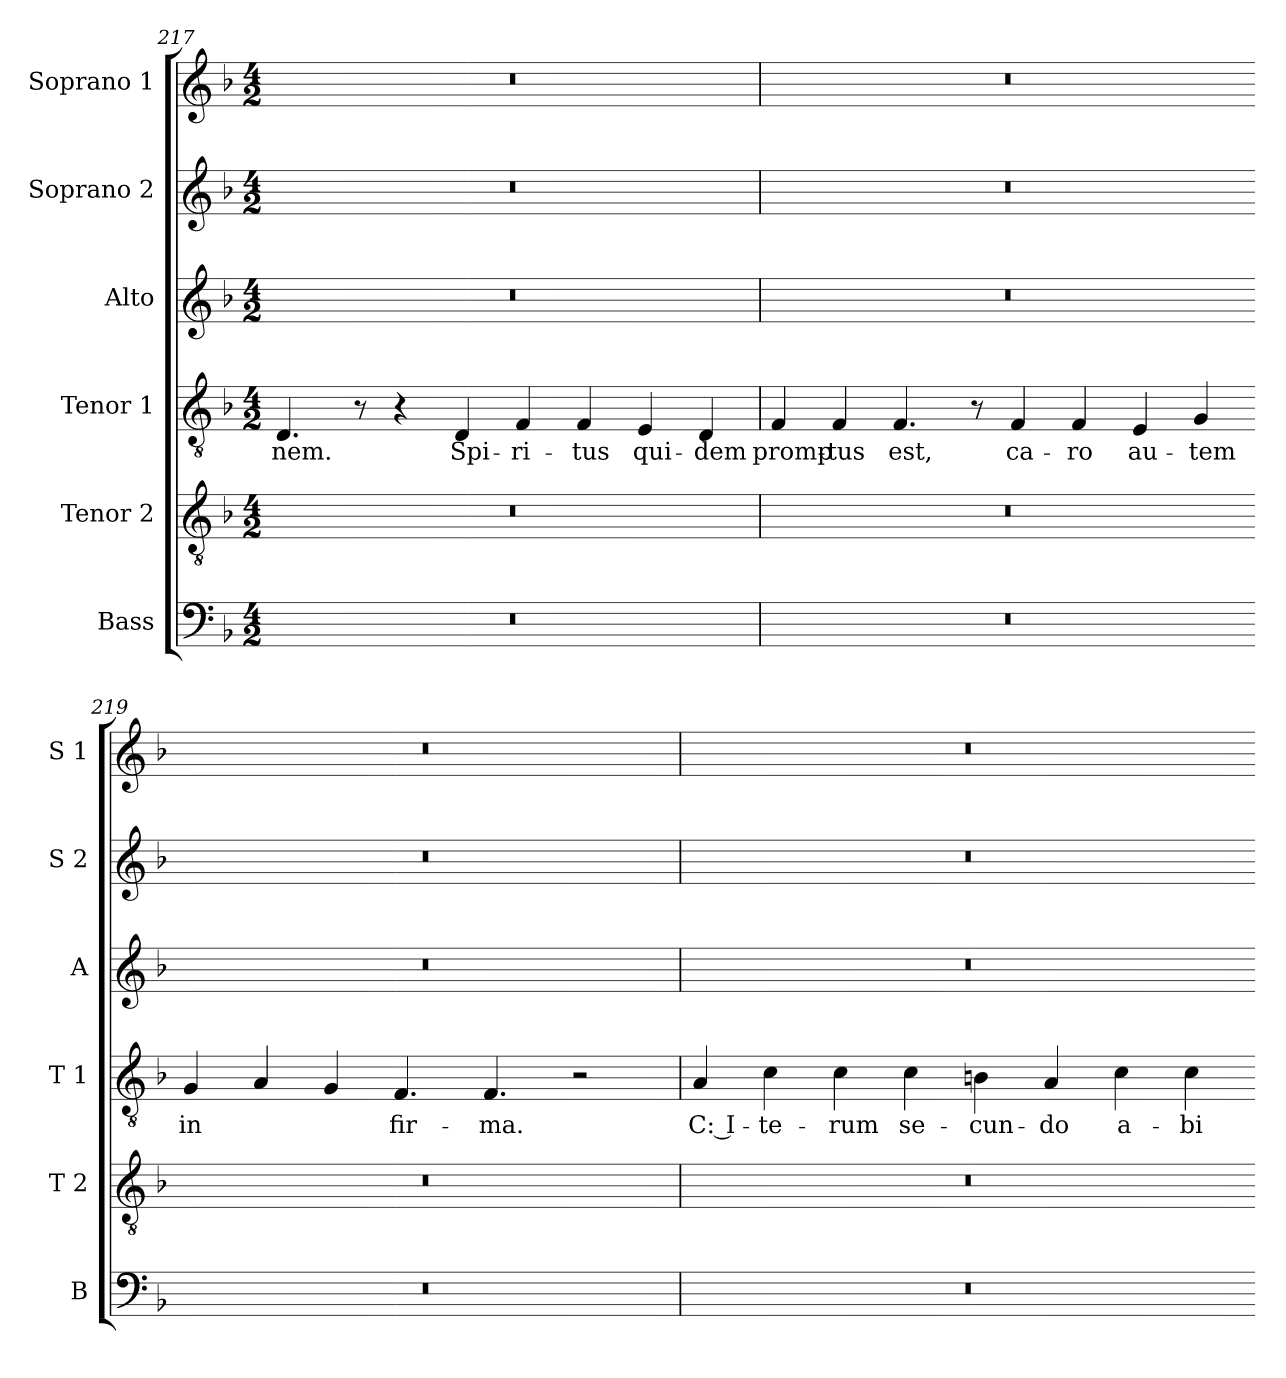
**kern	**kern	**kern	**text	**kern	**kern	**kern
*part6	*part5	*part4	*part4	*part3	*part2	*part1
*staff6	*staff5	*staff4	*staff4	*staff3	*staff2	*staff1
*I"Bass	*I"Tenor 2	*I"Tenor 1	*	*I"Alto	*I"Soprano 2	*I"Soprano 1
*I'B	*I'T 2	*I'T 1	*	*I'A	*I'S 2	*I'S 1
*clefF4	*clefGv2	*clefGv2	*	*clefG2	*clefG2	*clefG2
*k[b-]	*k[b-]	*k[b-]	*	*k[b-]	*k[b-]	*k[b-]
*F:	*F:	*F:	*	*F:	*F:	*F:
*M4/2	*M4/2	*M4/2	*	*M4/2	*M4/2	*M4/2
=217	=217	=217	=217	=217	=217	=217
!	!	!	!LO:LY:b	!	!	!
0r	0r	4.D/	-nem.	0r	0r	0r
.	.	8r	.	.	.	.
.	.	4r	.	.	.	.
!	!	!	!LO:LY:b	!	!	!
.	.	4D/	Spi-	.	.	.
!	!	!	!LO:LY:b	!	!	!
.	.	4F/	-ri-	.	.	.
!	!	!	!LO:LY:b	!	!	!
.	.	4F/	-tus	.	.	.
!	!	!	!LO:LY:b	!	!	!
.	.	4E/	qui-	.	.	.
!	!	!	!LO:LY:b	!	!	!
.	.	4D/	-dem	.	.	.
!!LO:LB:g=z
=218	=218	=218	=218	=218	=218	=218
!	!	!	!LO:LY:b	!	!	!
0r	0r	4F/	promp-	0r	0r	0r
!	!	!	!LO:LY:b	!	!	!
.	.	4F/	-tus	.	.	.
!	!	!	!LO:LY:b	!	!	!
.	.	4.F/	est,	.	.	.
.	.	8r	.	.	.	.
!	!	!	!LO:LY:b	!	!	!
.	.	4F/	ca-	.	.	.
!	!	!	!LO:LY:b	!	!	!
.	.	4F/	-ro	.	.	.
!	!	!	!LO:LY:b	!	!	!
.	.	4E/	au-	.	.	.
!	!	!	!LO:LY:b	!	!	!
.	.	4G/	-tem	.	.	.
=219-	=219-	=219-	=219-	=219-	=219-	=219-
!	!	!	!LO:LY:b	!	!	!
0r	0r	4G/	in	0r	0r	0r
.	.	4A/	.	.	.	.
.	.	4G/	.	.	.	.
!	!	!	!LO:LY:b	!	!	!
.	.	4.F/	fir-	.	.	.
!	!	!	!LO:LY:b	!	!	!
.	.	4.F/	-ma.	.	.	.
.	.	2r	.	.	.	.
=220	=220	=220	=220	=220	=220	=220
!	!	!	!LO:LY:b	!	!	!
0r	0r	4A/	C: I-	0r	0r	0r
!	!	!	!LO:LY:b	!	!	!
.	.	4c\	-te-	.	.	.
!	!	!	!LO:LY:b	!	!	!
.	.	4c\	-rum	.	.	.
!	!	!	!LO:LY:b	!	!	!
.	.	4c\	se-	.	.	.
!	!	!	!LO:LY:b	!	!	!
.	.	4Bn\	-cun-	.	.	.
!	!	!	!LO:LY:b	!	!	!
.	.	4A/	-do	.	.	.
!	!	!	!LO:LY:b	!	!	!
.	.	4c\	a-	.	.	.
!	!	!	!LO:LY:b	!	!	!
.	.	4c\	-bi-	.	.	.
=-	=-	=-	=-	=-	=-	=-
*-	*-	*-	*-	*-	*-	*-
